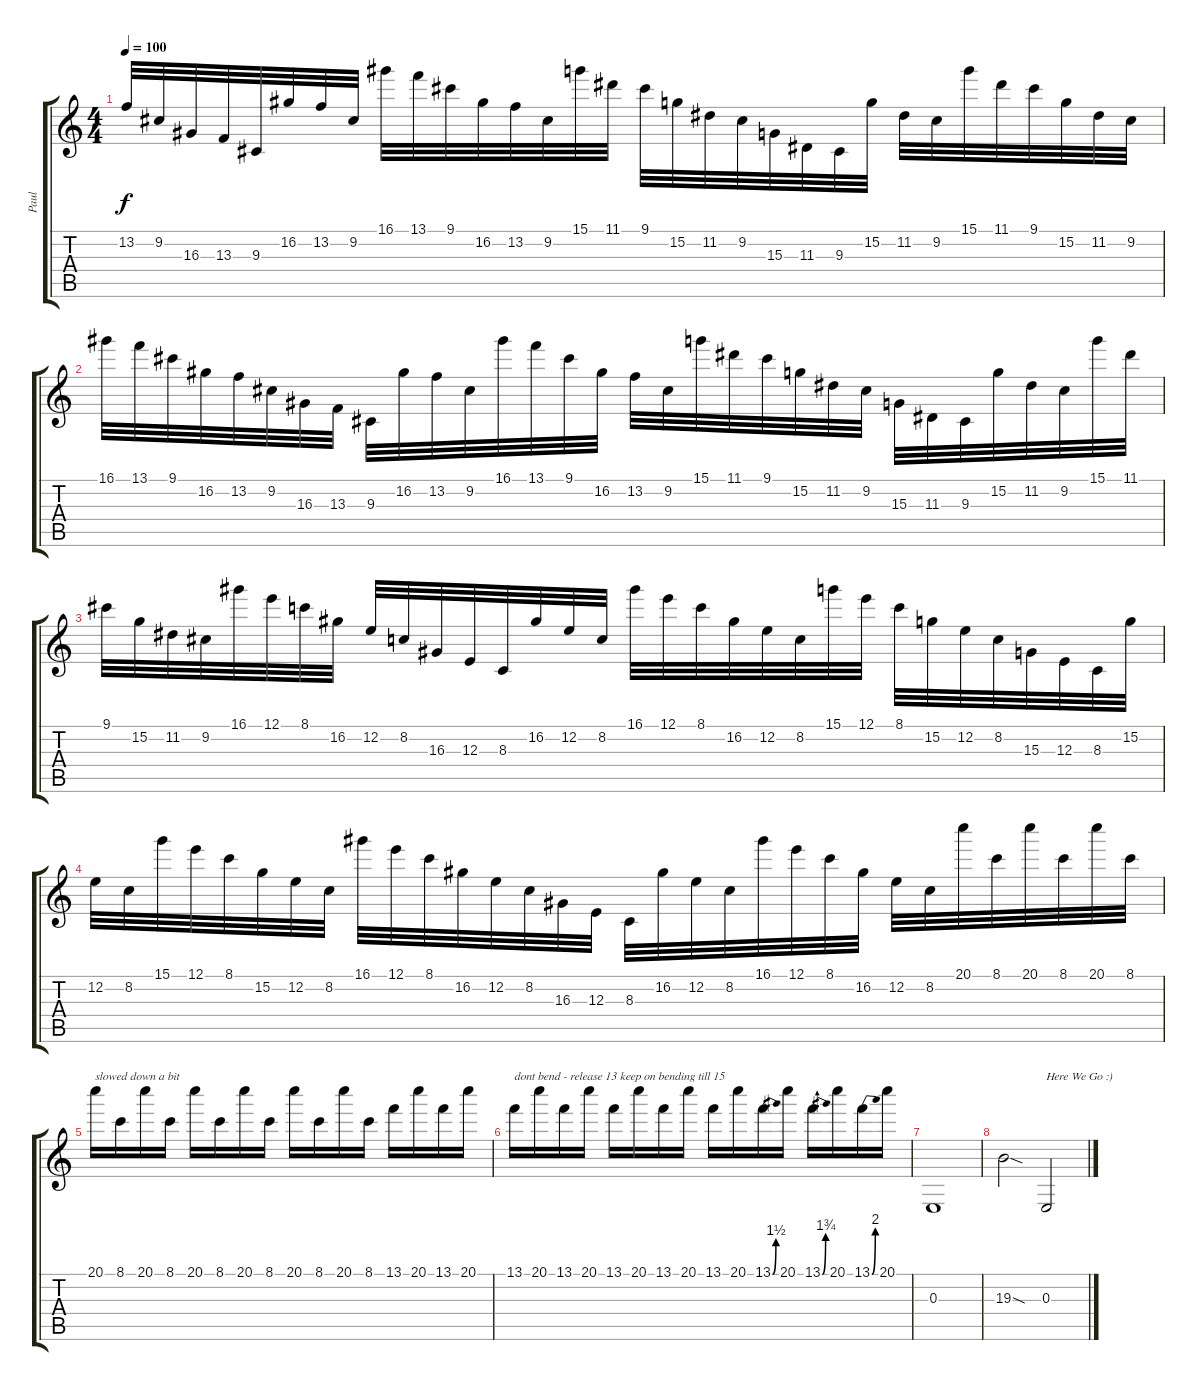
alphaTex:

\track ("Paul" "Paul") {instrument distortionguitar}
\staff {score tabs}
\tuning (E4 E3 E2 D3 A2 E2) {hide}
\ts (4 4)
\tempo 100
\clef g2
\ks c
13.2.32{dy f} 9.2.32 16.3.32 13.3.32 9.3.32 16.2.32 13.2.32 9.2.32 16.1.32 13.1.32 9.1.32 16.2.32 13.2.32 9.2.32 15.1.32 11.1.32 9.1.32 15.2.32 11.2.32 9.2.32 15.3.32 11.3.32 9.3.32 15.2.32 11.2.32 9.2.32 15.1.32 11.1.32 9.1.32 15.2.32 11.2.32 9.2.32 |
16.1.32 13.1.32 9.1.32 16.2.32 13.2.32 9.2.32 16.3.32 13.3.32 9.3.32 16.2.32 13.2.32 9.2.32 16.1.32 13.1.32 9.1.32 16.2.32 13.2.32 9.2.32 15.1.32 11.1.32 9.1.32 15.2.32 11.2.32 9.2.32 15.3.32 11.3.32 9.3.32 15.2.32 11.2.32 9.2.32 15.1.32 11.1.32 |
9.1.32 15.2.32 11.2.32 9.2.32 16.1.32 12.1.32 8.1.32 16.2.32 12.2.32 8.2.32 16.3.32 12.3.32 8.3.32 16.2.32 12.2.32 8.2.32 16.1.32 12.1.32 8.1.32 16.2.32 12.2.32 8.2.32 15.1.32 12.1.32 8.1.32 15.2.32 12.2.32 8.2.32 15.3.32 12.3.32 8.3.32 15.2.32 |
12.2.32 8.2.32 15.1.32 12.1.32 8.1.32 15.2.32 12.2.32 8.2.32 16.1.32 12.1.32 8.1.32 16.2.32 12.2.32 8.2.32 16.3.32 12.3.32 8.3.32 16.2.32 12.2.32 8.2.32 16.1.32 12.1.32 8.1.32 16.2.32 12.2.32 8.2.32 20.1.32 8.1.32 20.1.32 8.1.32 20.1.32 8.1.32 |
20.1.16{txt "slowed down a bit "} 8.1.16 20.1.16 8.1.16 20.1.16 8.1.16 20.1.16 8.1.16 20.1.16 8.1.16 20.1.16 8.1.16 13.1.16 20.1.16 13.1.16 20.1.16 |
13.1.16{txt "dont bend - release 13 keep on bending till 15"} 20.1.16 13.1.16 20.1.16 13.1.16 20.1.16 13.1.16 20.1.16 13.1.16 20.1.16 13.1{be (bend 0 0 60 6)}.16 20.1.16 13.1{be (bend 0 0 60 7)}.16 20.1.16 13.1{be (bend 0 0 60 8)}.16 20.1.16 |
0.3.1 |
19.3{sod}.2 0.3.2{txt "Here We Go :)"}
